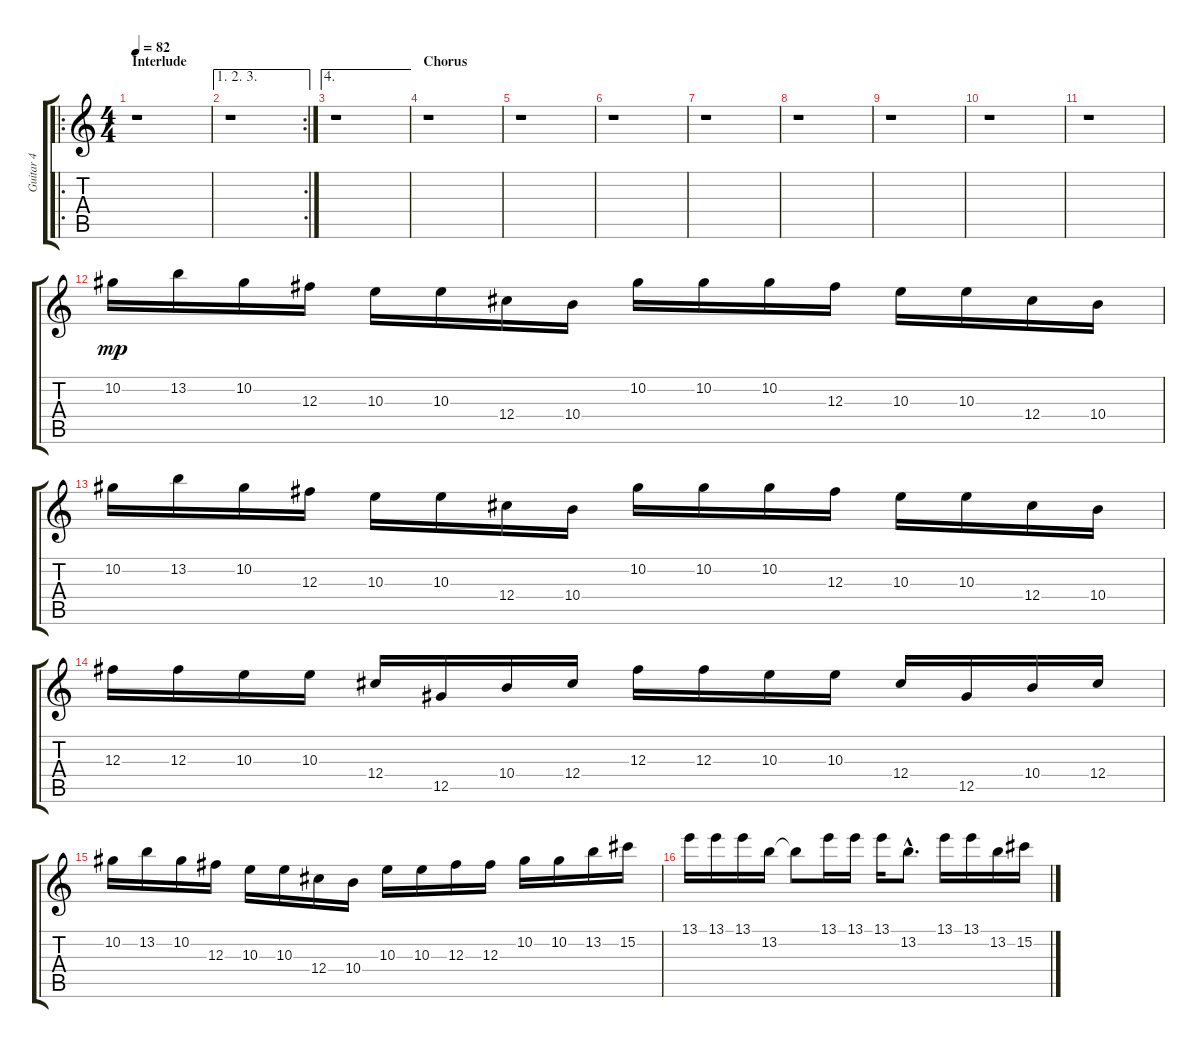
\track ("Guitar 4" "Guitar 4") {instrument distortionguitar}
\staff {score tabs}
\tuning (Eb4 Bb3 Gb3 Db3 Ab2 Db2) {hide}
\ro
\ts (4 4)
\section ("" "Interlude")
\tempo 82
\clef g2
\ks c
r.1{dy mp} |
\ae (1 2 3)
\rc 2
r.1 |
\ae 4
r.1 |
\section ("" "Chorus")
r.1 |
r.1 |
r.1 |
r.1 |
r.1 |
r.1 |
r.1 |
r.1 |
10.2.16 13.2.16 10.2.16 12.3.16 10.3.16 10.3.16 12.4.16 10.4.16 10.2.16 10.2.16 10.2.16 12.3.16 10.3.16 10.3.16 12.4.16 10.4.16 |
10.2.16 13.2.16 10.2.16 12.3.16 10.3.16 10.3.16 12.4.16 10.4.16 10.2.16 10.2.16 10.2.16 12.3.16 10.3.16 10.3.16 12.4.16 10.4.16 |
12.3.16 12.3.16 10.3.16 10.3.16 12.4.16 12.5.16 10.4.16 12.4.16 12.3.16 12.3.16 10.3.16 10.3.16 12.4.16 12.5.16 10.4.16 12.4.16 |
10.2.16 13.2.16 10.2.16 12.3.16 10.3.16 10.3.16 12.4.16 10.4.16 10.3.16 10.3.16 12.3.16 12.3.16 10.2.16 10.2.16 13.2.16 15.2.16 |
13.1.16 13.1.16 13.1.16 13.2.16 13.2{t}.8 13.1.16 13.1.16 13.1.16 13.2{hac}.8{d} 13.1.16 13.1.16 13.2.16 15.2.16
